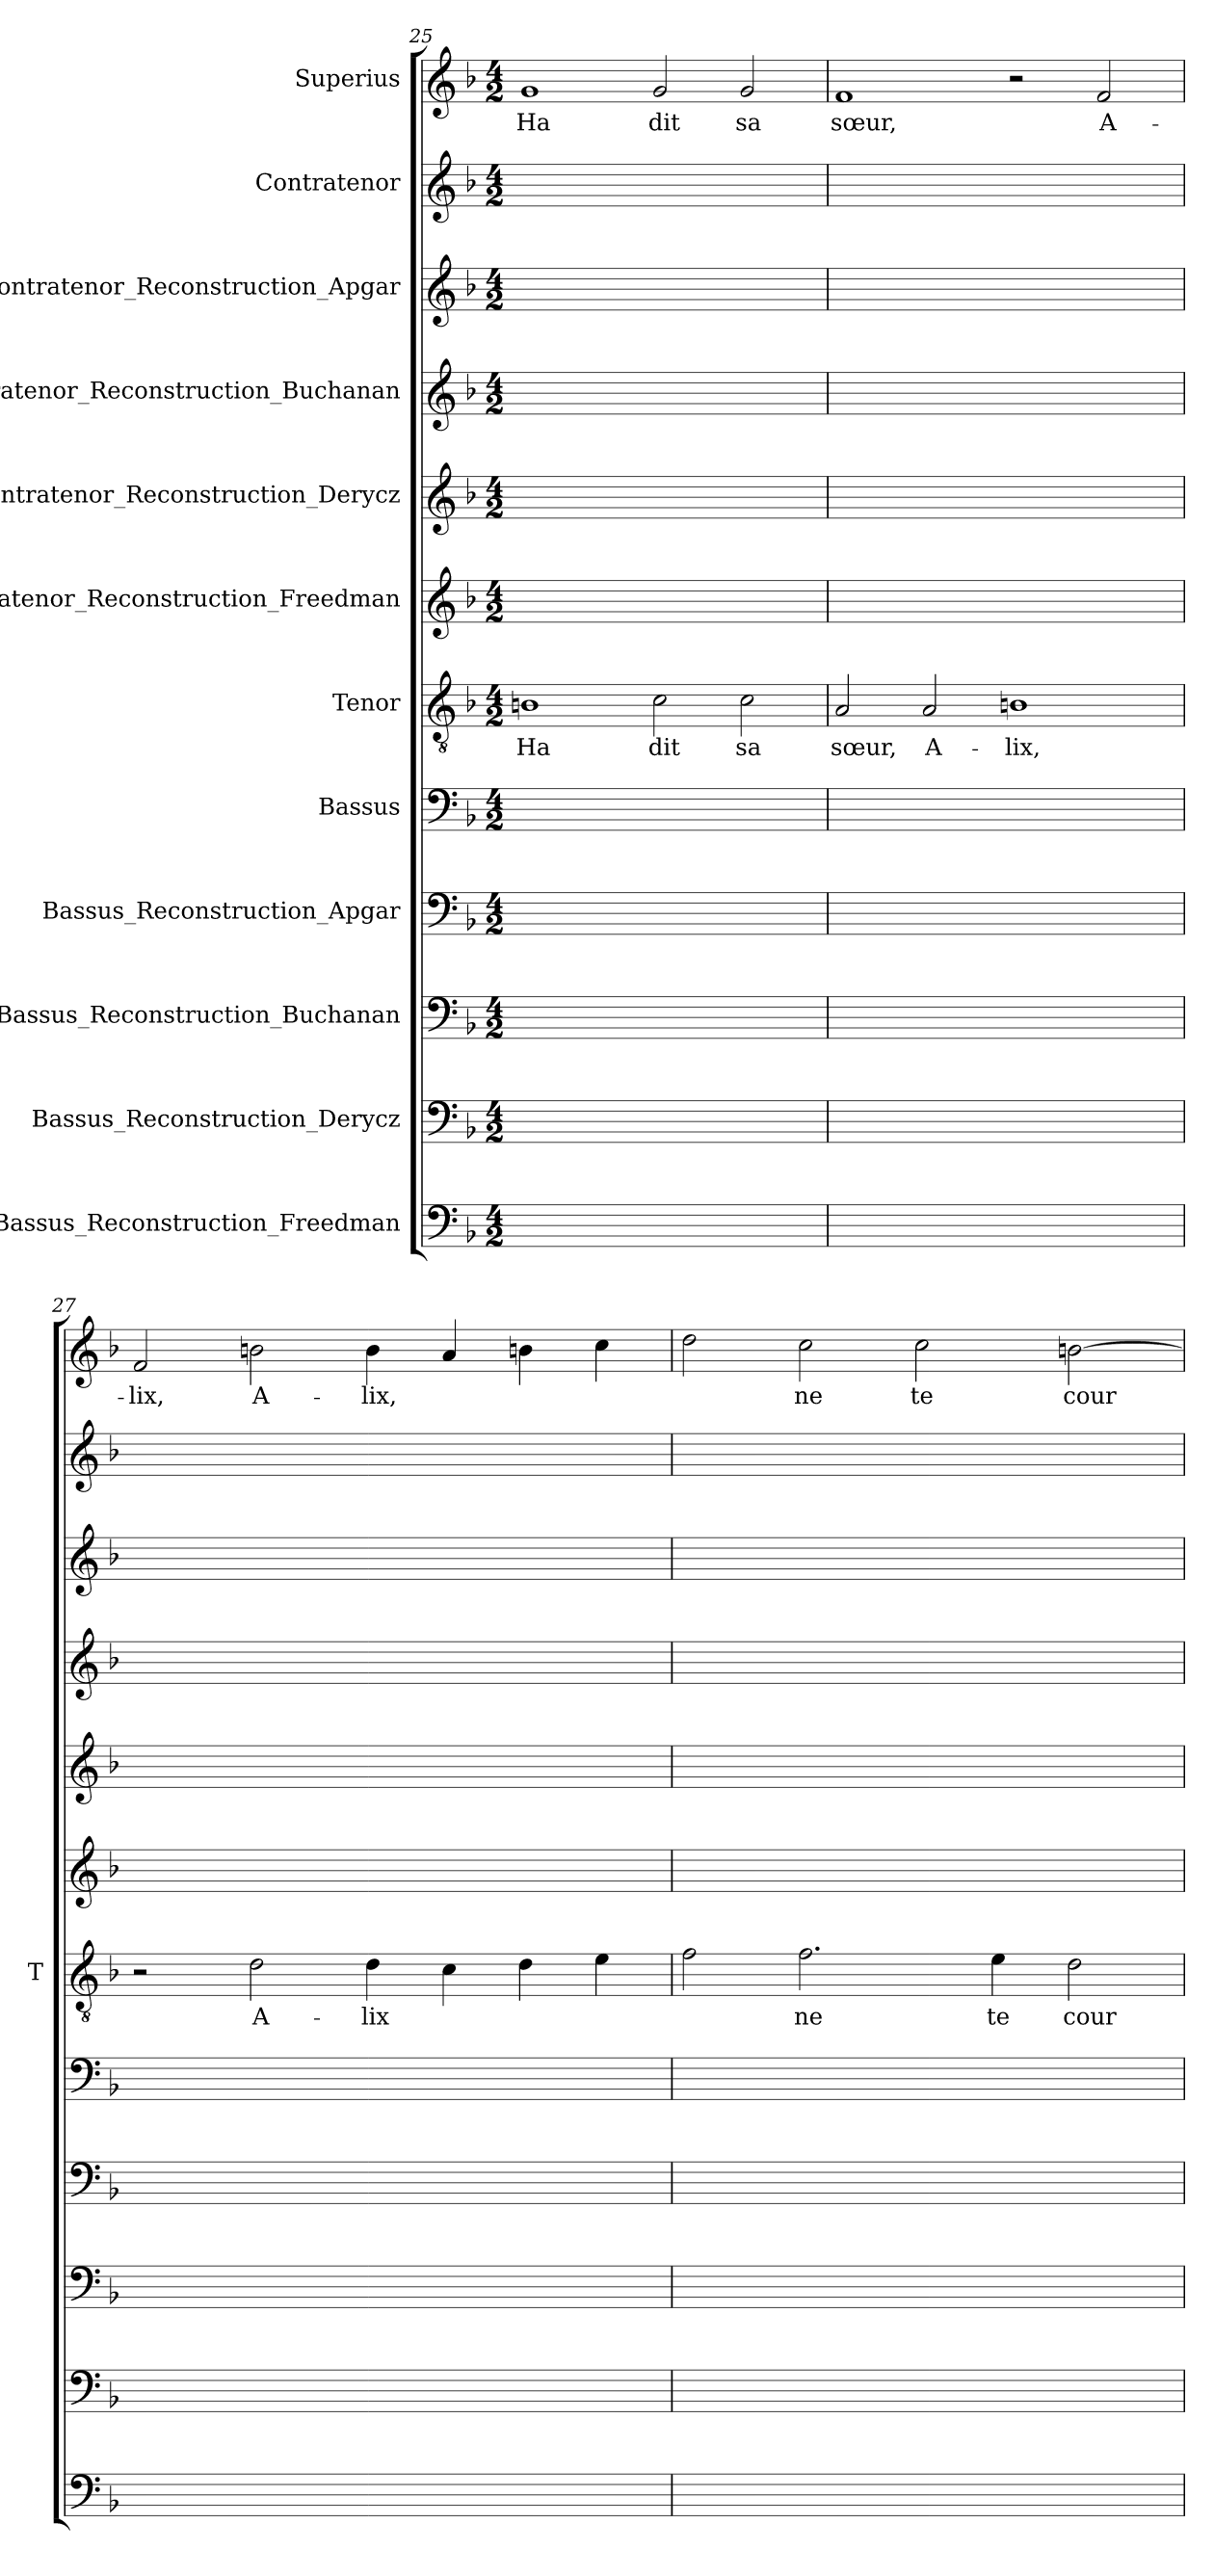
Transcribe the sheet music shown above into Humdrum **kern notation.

**kern	**kern	**kern	**kern	**kern	**kern	**text	**kern	**kern	**kern	**kern	**kern	**kern	**text
*part12	*part11	*part10	*part9	*part8	*part7	*part7	*part6	*part5	*part4	*part3	*part2	*part1	*part1
*staff12	*staff11	*staff10	*staff9	*staff8	*staff7	*staff7	*staff6	*staff5	*staff4	*staff3	*staff2	*staff1	*staff1
*I"Bassus_Reconstruction_Freedman	*I"Bassus_Reconstruction_Derycz	*I"Bassus_Reconstruction_Buchanan	*I"Bassus_Reconstruction_Apgar	*I"Bassus	*I"Tenor	*	*I"Contratenor_Reconstruction_Freedman	*I"Contratenor_Reconstruction_Derycz	*I"Contratenor_Reconstruction_Buchanan	*I"Contratenor_Reconstruction_Apgar	*I"Contratenor	*I"Superius	*
*	*	*	*	*	*I'T	*	*	*	*	*	*	*	*
*clefF4	*clefF4	*clefF4	*clefF4	*clefF4	*clefGv2	*	*clefG2	*clefG2	*clefG2	*clefG2	*clefG2	*clefG2	*
*k[b-]	*k[b-]	*k[b-]	*k[b-]	*k[b-]	*k[b-]	*	*k[b-]	*k[b-]	*k[b-]	*k[b-]	*k[b-]	*k[b-]	*
*M4/2	*M4/2	*M4/2	*M4/2	*M4/2	*M4/2	*	*M4/2	*M4/2	*M4/2	*M4/2	*M4/2	*M4/2	*
=25	=25	=25	=25	=25	=25	=25	=25	=25	=25	=25	=25	=25	=25
0ryy	0ryy	0ryy	0ryy	0ryy	1Bn	-Ha	0ryy	0ryy	0ryy	0ryy	0ryy	1g	-Ha
.	.	.	.	.	2c	-dit	.	.	.	.	.	2g	-dit
.	.	.	.	.	2c	-sa	.	.	.	.	.	2g	-sa
=26	=26	=26	=26	=26	=26	=26	=26	=26	=26	=26	=26	=26	=26
0ryy	0ryy	0ryy	0ryy	0ryy	2A	-sœur,	0ryy	0ryy	0ryy	0ryy	0ryy	1f	-sœur,
.	.	.	.	.	2A	A-	.	.	.	.	.	.	.
.	.	.	.	.	1Bn	-lix,	.	.	.	.	.	2r	.
.	.	.	.	.	.	.	.	.	.	.	.	2f	A-
=27	=27	=27	=27	=27	=27	=27	=27	=27	=27	=27	=27	=27	=27
0ryy	0ryy	0ryy	0ryy	0ryy	2r	.	0ryy	0ryy	0ryy	0ryy	0ryy	2f	-lix,
.	.	.	.	.	2d	A-	.	.	.	.	.	2bn	A-
.	.	.	.	.	4d	-lix	.	.	.	.	.	4b	-lix,
.	.	.	.	.	4c	.	.	.	.	.	.	4a	.
.	.	.	.	.	4d	.	.	.	.	.	.	4bn	.
.	.	.	.	.	4e	.	.	.	.	.	.	4cc	.
=28	=28	=28	=28	=28	=28	=28	=28	=28	=28	=28	=28	=28	=28
0ryy	0ryy	0ryy	0ryy	0ryy	2f	.	0ryy	0ryy	0ryy	0ryy	0ryy	2dd	.
.	.	.	.	.	2.f	-ne	.	.	.	.	.	2cc	-ne
.	.	.	.	.	.	.	.	.	.	.	.	2cc	-te
.	.	.	.	.	4e	-te	.	.	.	.	.	.	.
.	.	.	.	.	2d	cour-	.	.	.	.	.	[2bn	cour-
=	=	=	=	=	=	=	=	=	=	=	=	=	=
*-	*-	*-	*-	*-	*-	*-	*-	*-	*-	*-	*-	*-	*-
